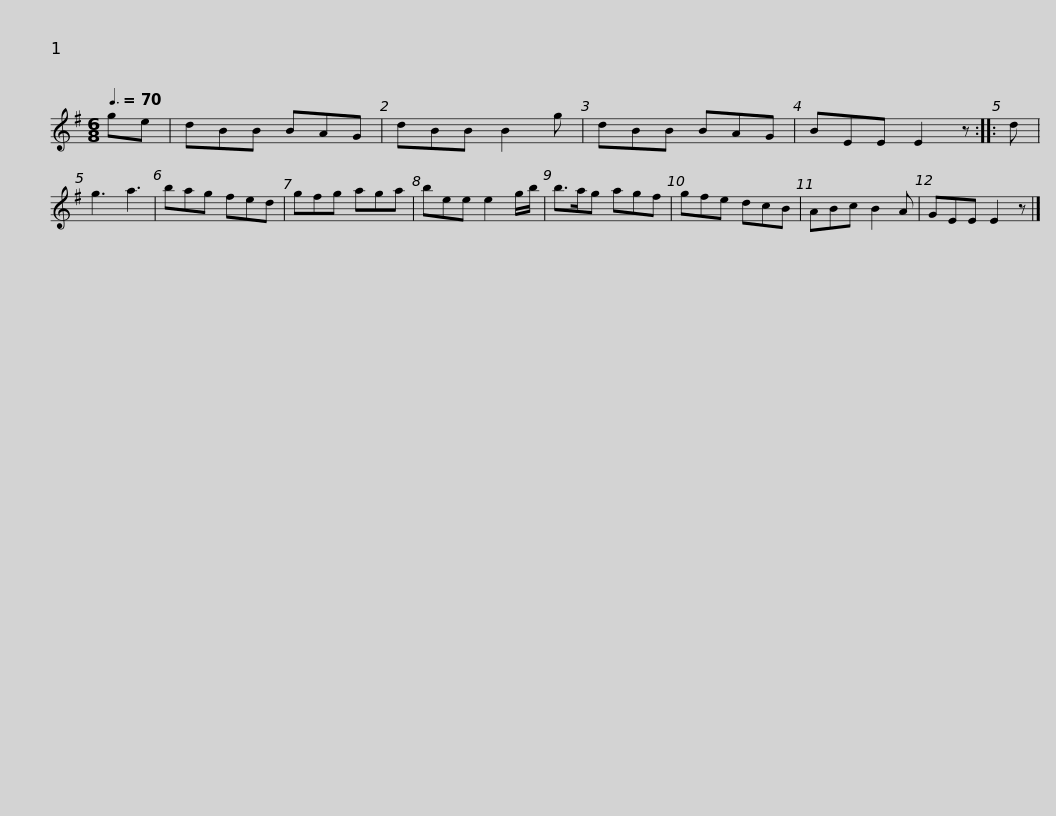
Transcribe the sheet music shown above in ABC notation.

X:1
L:1/8
Q:3/8=70
M:6/8
I:linebreak $
K:Emin
V:1 treble
V:1
 ge | dBB BAG | dBB B2 g | dBB BAG | BEE E2 z :: %5
 d | g3 a3 | bag fed | gfg aga |$ bee e2 g/b/ | %10
 b>ag agf | gfe dcB | ABc B2 A | GEE E2 z |] %14
